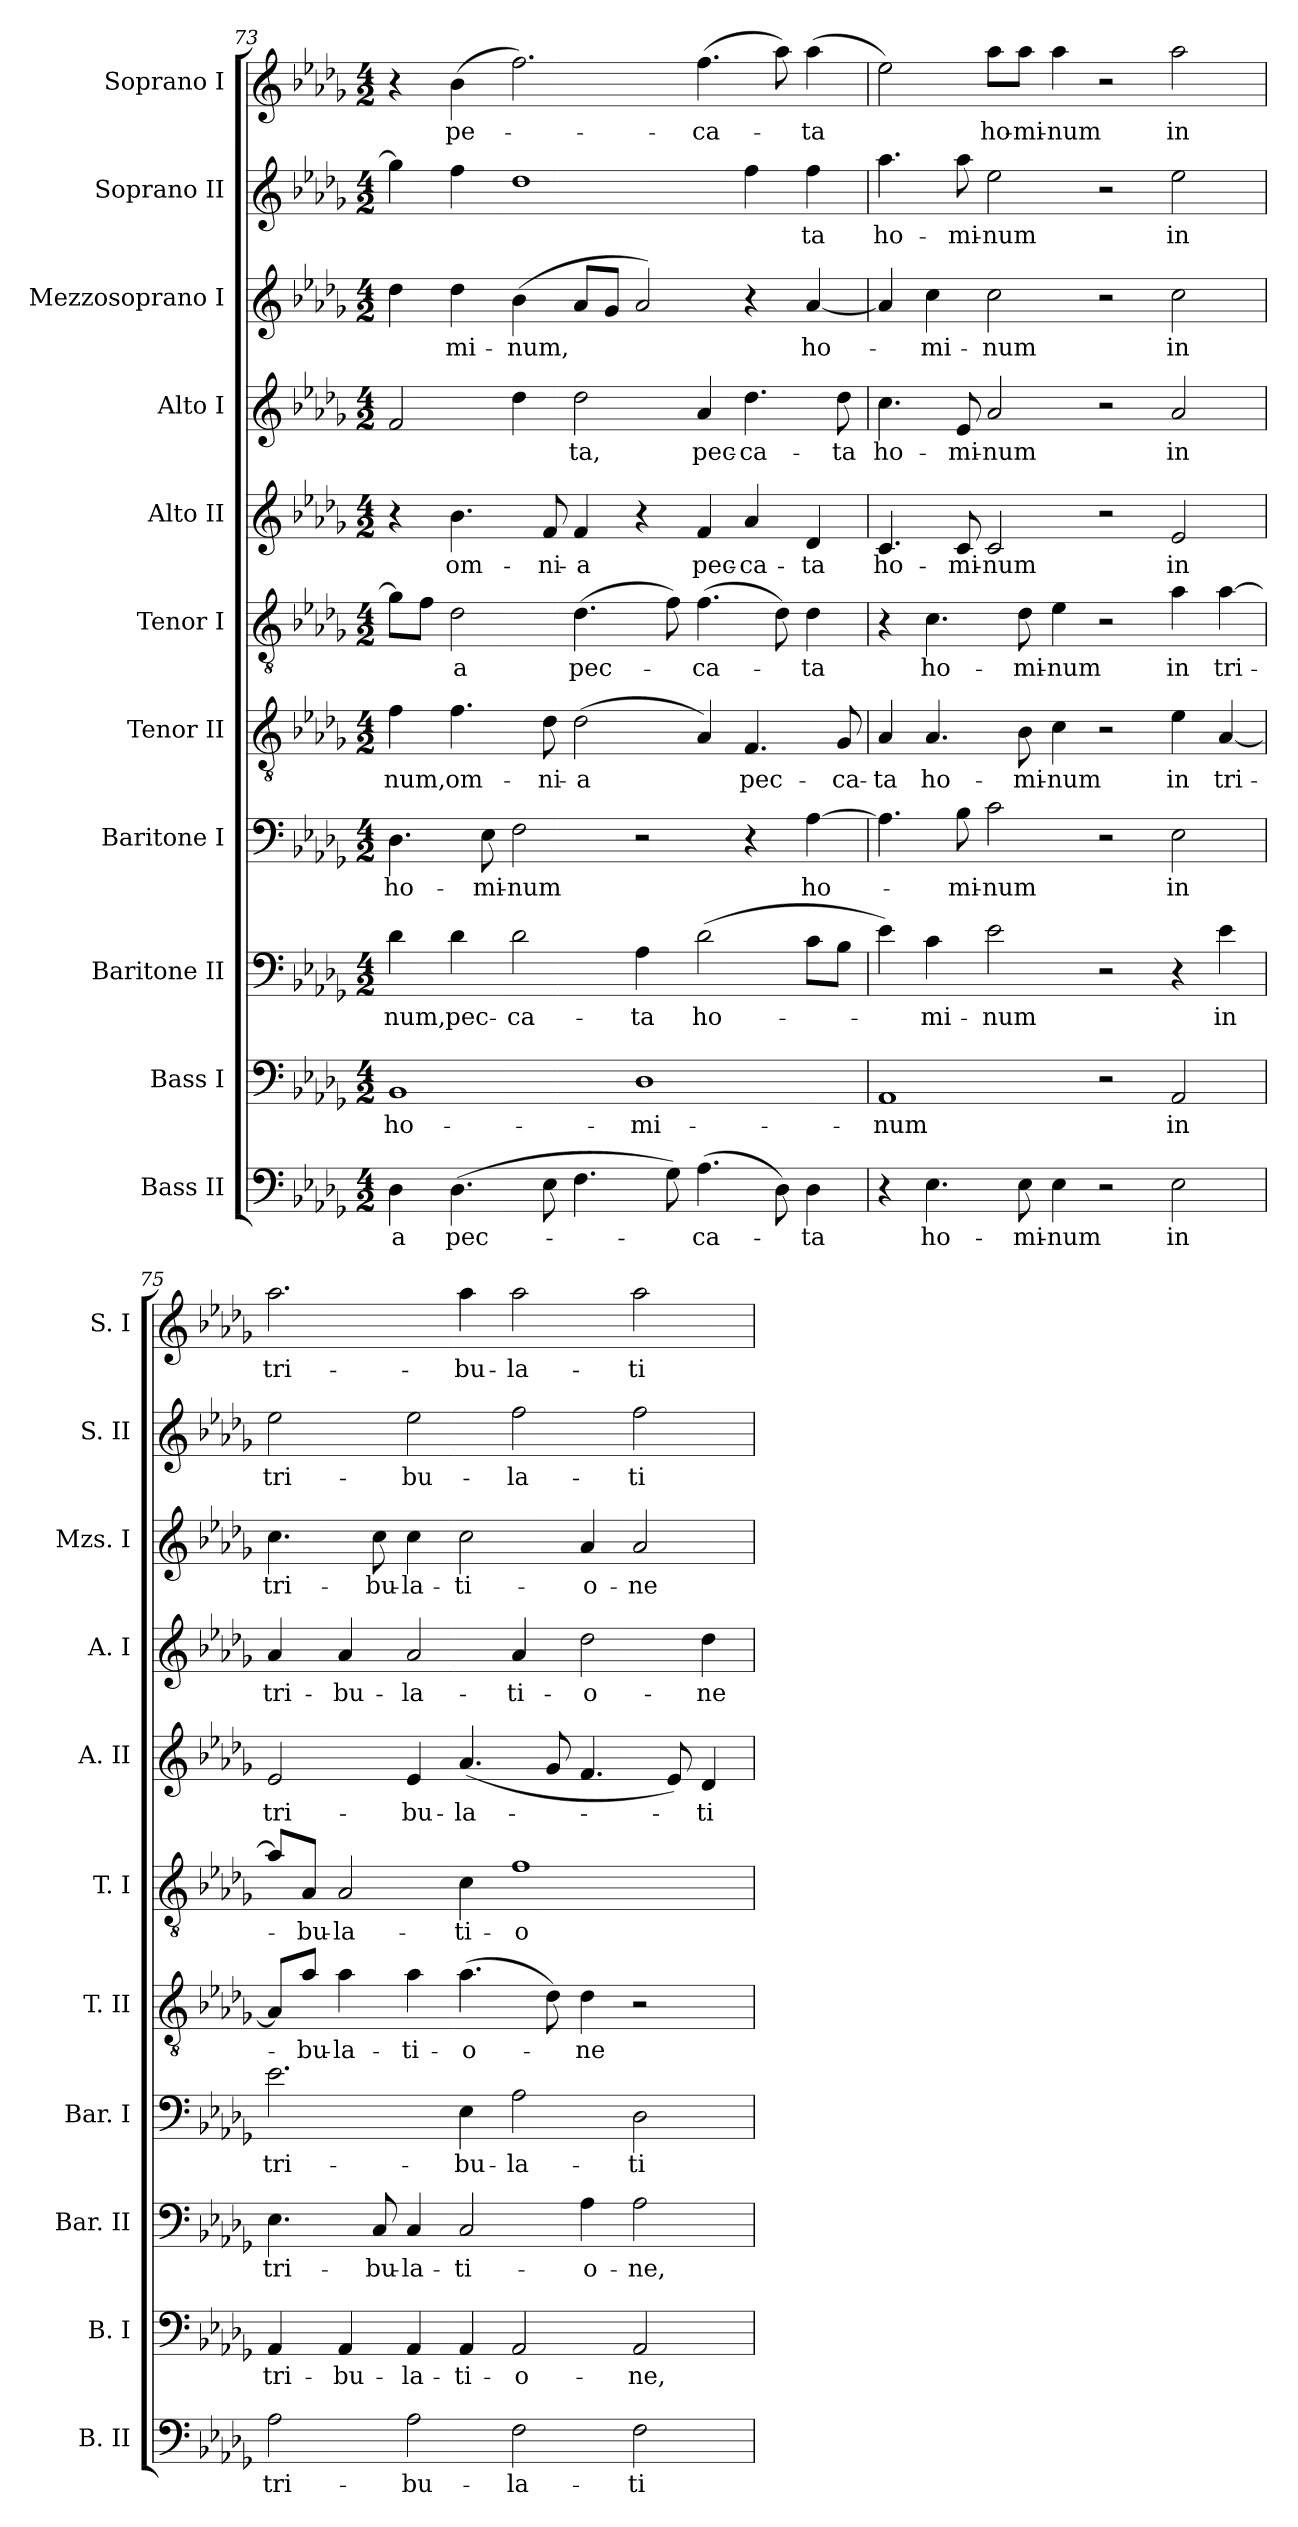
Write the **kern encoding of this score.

**kern	**text	**kern	**text	**kern	**text	**kern	**text	**kern	**text	**kern	**text	**kern	**text	**kern	**text	**kern	**text	**kern	**text	**kern	**text
*part11	*part11	*part10	*part10	*part9	*part9	*part8	*part8	*part7	*part7	*part6	*part6	*part5	*part5	*part4	*part4	*part3	*part3	*part2	*part2	*part1	*part1
*staff11	*staff11	*staff10	*staff10	*staff9	*staff9	*staff8	*staff8	*staff7	*staff7	*staff6	*staff6	*staff5	*staff5	*staff4	*staff4	*staff3	*staff3	*staff2	*staff2	*staff1	*staff1
*I"Bass II	*	*I"Bass I	*	*I"Baritone II	*	*I"Baritone I	*	*I"Tenor II	*	*I"Tenor I	*	*I"Alto II	*	*I"Alto I	*	*I"Mezzosoprano I	*	*I"Soprano II	*	*I"Soprano I	*
*I'B. II	*	*I'B. I	*	*I'Bar. II	*	*I'Bar. I	*	*I'T. II	*	*I'T. I	*	*I'A. II	*	*I'A. I	*	*I'Mzs. I	*	*I'S. II	*	*I'S. I	*
!!LO:PB:g=z
*clefF4	*	*clefF4	*	*clefF4	*	*clefF4	*	*clefGv2	*	*clefGv2	*	*clefG2	*	*clefG2	*	*clefG2	*	*clefG2	*	*clefG2	*
*k[b-e-a-d-g-]	*	*k[b-e-a-d-g-]	*	*k[b-e-a-d-g-]	*	*k[b-e-a-d-g-]	*	*k[b-e-a-d-g-]	*	*k[b-e-a-d-g-]	*	*k[b-e-a-d-g-]	*	*k[b-e-a-d-g-]	*	*k[b-e-a-d-g-]	*	*k[b-e-a-d-g-]	*	*k[b-e-a-d-g-]	*
*D-:	*	*D-:	*	*D-:	*	*D-:	*	*D-:	*	*D-:	*	*D-:	*	*D-:	*	*D-:	*	*D-:	*	*D-:	*
*M4/2	*	*M4/2	*	*M4/2	*	*M4/2	*	*M4/2	*	*M4/2	*	*M4/2	*	*M4/2	*	*M4/2	*	*M4/2	*	*M4/2	*
=73	=73	=73	=73	=73	=73	=73	=73	=73	=73	=73	=73	=73	=73	=73	=73	=73	=73	=73	=73	=73	=73
4D-\	-a	1BB-	ho-	4d-\	-num,	4.D-\	ho-	4f\	-num,	8g-\L]	.	4r	.	2f/	.	4dd-\	.	4gg-\]	.	4r	.
.	.	.	.	.	.	.	.	.	.	8f\J	.	.	.	.	.	.	.	.	.	.	.
(4.D-\	pec-	.	.	4d-\	pec-	.	.	4.f\	om-	2d-\	-a	4.b-\	om-	.	.	4dd-\	-mi-	4ff\	.	(4b-\	pe-
.	.	.	.	.	.	8E-\	-mi-	.	.	.	.	.	.	.	.	.	.	.	.	.	.
.	.	.	.	2d-\	-ca-	2F\	-num	.	.	.	.	.	.	4dd-\	.	(4b-\	-num,	1dd-	.	2.ff\)	.
8E-\	.	.	.	.	.	.	.	8d-\	-ni-	.	.	8f/	-ni-	.	.	.	.	.	.	.	.
4.F\	.	.	.	.	.	.	.	(2d-\	-a	(4.d-\	pec-	4f/	-a	2dd-\	-ta,	8a-/L	.	.	.	.	.
.	.	.	.	.	.	.	.	.	.	.	.	.	.	.	.	8g-/J	.	.	.	.	.
.	.	1D-	-mi-	4A-\	-ta	2r	.	.	.	.	.	4r	.	.	.	2a-/)	.	.	.	.	.
8G-\)	.	.	.	.	.	.	.	.	.	8f\)	.	.	.	.	.	.	.	.	.	.	.
(4.A-\	-ca-	.	.	(2d-\	ho-	.	.	4A-/)	.	(4.f\	-ca-	4f/	pec-	4a-/	pec-	.	.	.	.	(4.ff\	-ca-
.	.	.	.	.	.	4r	.	4.F/	pec-	.	.	4a-/	-ca-	4.dd-\	-ca-	4r	.	4ff\	.	.	.
8D-\)	.	.	.	.	.	.	.	.	.	8d-\)	.	.	.	.	.	.	.	.	.	8aa-\)	.
4D-\	-ta	.	.	8c\L	.	[4A-\	ho-	.	.	4d-\	-ta	4d-/	-ta	.	.	[4a-/	ho-	4ff\	-ta	(4aa-\	-ta
.	.	.	.	8B-\J	.	.	.	8G-/	-ca-	.	.	.	.	8dd-\	-ta	.	.	.	.	.	.
=74	=74	=74	=74	=74	=74	=74	=74	=74	=74	=74	=74	=74	=74	=74	=74	=74	=74	=74	=74	=74	=74
4r	.	1AA-	-num	4e-\)	.	4.A-\]	.	4A-/	-ta	4r	.	4.c/	ho-	4.cc\	ho-	4a-/]	.	4.aa-\	ho-	2ee-\)	.
4.E-\	ho-	.	.	4c\	-mi-	.	.	4.A-/	ho-	4.c\	ho-	.	.	.	.	4cc\	-mi-	.	.	.	.
.	.	.	.	.	.	8B-\	-mi-	.	.	.	.	8c/	-mi-	8e-/	-mi-	.	.	8aa-\	-mi-	.	.
.	.	.	.	2e-\	-num	2c\	-num	.	.	.	.	2c/	-num	2a-/	-num	2cc\	-num	2ee-\	-num	8aa-\L	ho-
8E-\	-mi-	.	.	.	.	.	.	8B-\	-mi-	8d-\	-mi-	.	.	.	.	.	.	.	.	8aa-\J	-mi-
4E-\	-num	.	.	.	.	.	.	4c\	-num	4e-\	-num	.	.	.	.	.	.	.	.	4aa-\	-num
2r	.	2r	.	2r	.	2r	.	2r	.	2r	.	2r	.	2r	.	2r	.	2r	.	2r	.
2E-\	in	2AA-/	in	4r	.	2E-\	in	4e-\	in	4a-\	in	2e-/	in	2a-/	in	2cc\	in	2ee-\	in	2aa-\	in
.	.	.	.	4e-\	in	.	.	[4A-/	tri-	[4a-\	tri-	.	.	.	.	.	.	.	.	.	.
!!LO:PB:g=z
=75	=75	=75	=75	=75	=75	=75	=75	=75	=75	=75	=75	=75	=75	=75	=75	=75	=75	=75	=75	=75	=75
2A-\	tri-	4AA-/	tri-	4.E-\	tri-	2.e-\	tri-	8A-/L]	.	8a-/L]	.	2e-/	tri-	4a-/	tri-	4.cc\	tri-	2ee-\	tri-	2.aa-\	tri-
.	.	.	.	.	.	.	.	8a-/J	-bu-	8A-/J	-bu-	.	.	.	.	.	.	.	.	.	.
.	.	4AA-/	-bu-	.	.	.	.	4a-\	-la-	2A-/	-la-	.	.	4a-/	-bu-	.	.	.	.	.	.
.	.	.	.	8C/	-bu-	.	.	.	.	.	.	.	.	.	.	8cc\	-bu-	.	.	.	.
2A-\	-bu-	4AA-/	-la-	4C/	-la-	.	.	4a-\	-ti-	.	.	4e-/	-bu-	2a-/	-la-	4cc\	-la-	2ee-\	-bu-	.	.
.	.	4AA-/	-ti-	2C/	-ti-	4E-\	-bu-	(4.a-\	-o-	4c\	-ti-	(4.a-/	-la-	.	.	2cc\	-ti-	.	.	4aa-\	-bu-
2F\	-la-	2AA-/	-o-	.	.	2A-\	-la-	.	.	1f	-o-	.	.	4a-/	-ti-	.	.	2ff\	-la-	2aa-\	-la-
.	.	.	.	.	.	.	.	8d-\)	.	.	.	8g-/	.	.	.	.	.	.	.	.	.
.	.	.	.	4A-\	-o-	.	.	4d-\	-ne	.	.	4.f/	.	2dd-\	-o-	4a-/	-o-	.	.	.	.
2F\	-ti-	2AA-/	-ne,	2A-\	-ne,	2D-\	-ti-	2r	.	.	.	.	.	.	.	2a-/	-ne	2ff\	-ti-	2aa-\	-ti-
.	.	.	.	.	.	.	.	.	.	.	.	8e-/)	.	.	.	.	.	.	.	.	.
.	.	.	.	.	.	.	.	.	.	.	.	4d-/	ti-	4dd-\	-ne	.	.	.	.	.	.
=	=	=	=	=	=	=	=	=	=	=	=	=	=	=	=	=	=	=	=	=	=
*-	*-	*-	*-	*-	*-	*-	*-	*-	*-	*-	*-	*-	*-	*-	*-	*-	*-	*-	*-	*-	*-
